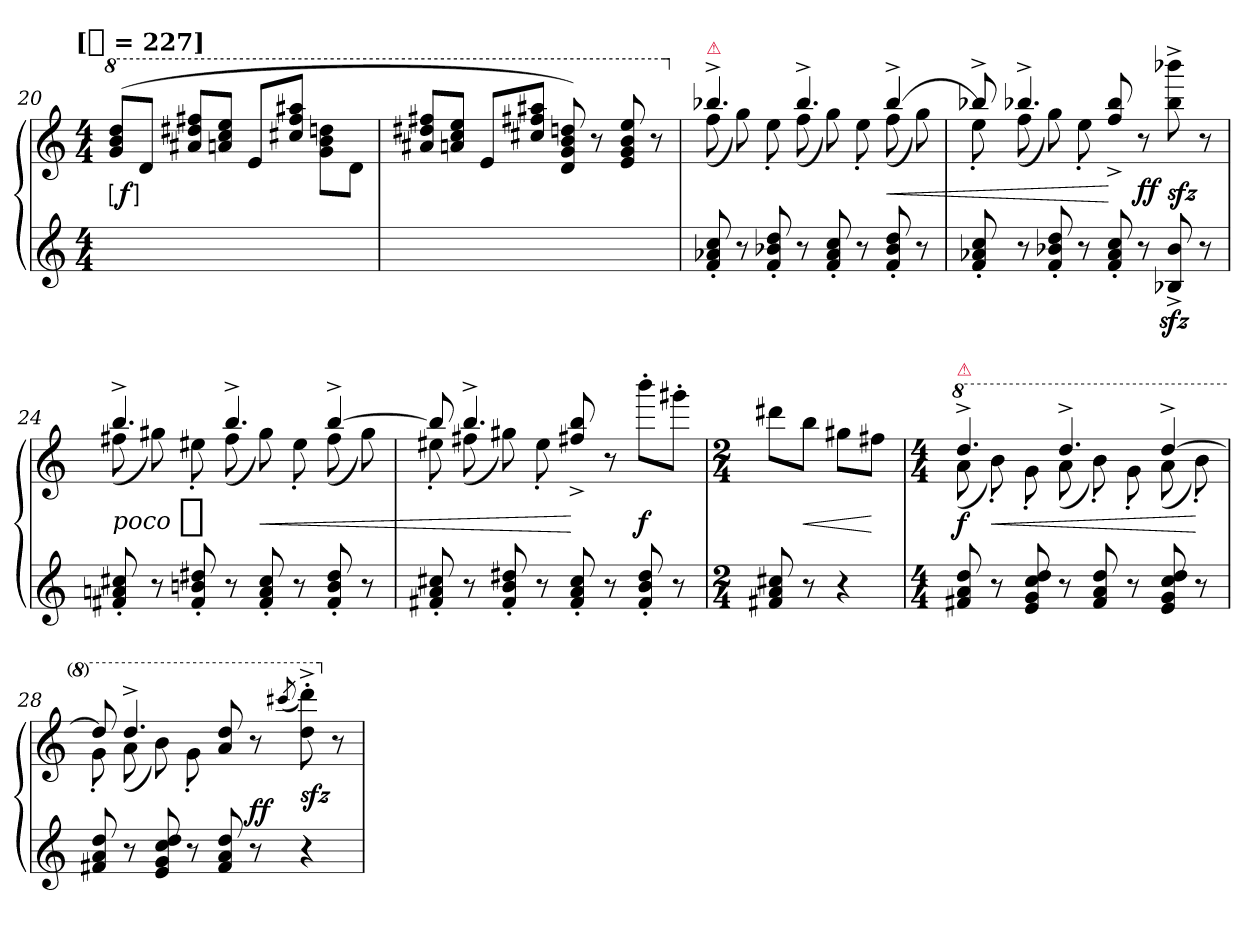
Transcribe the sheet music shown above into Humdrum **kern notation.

**kern	**kern	**dynam
*part1	*part1	*part1
*staff2	*staff1	*staff1/2
*clefG2	*clefG2	*
*k[]	*k[]	*
*C:	*C:	*
!!LO:TX:omd:t=[[quarter] = 227]
*M4/4	*M4/4	*
*MM227	*MM227	*
*	*8va	*
=20	=20	=20
!	!	!LO:DY:ed=brack
4ryy	(>8gg/ 8bb/ 8ddd/L	f
.	8ddJ	.
4ryy	8aa#X/ 8ddd#X/ 8fff#X/L	.
.	8aani\ 8ccc\ 8eee\J	.
4ryy	8ee\L	.
.	8ccc#X/ 8fff#/ 8aaa#X/J	.
4ryy	8gg\ 8bb\ 8dddn\L	.
.	8ddJ	.
=21	=21	=21
4ryy	8aa#X/ 8ddd#X/ 8fff#X/L	.
.	8aani\ 8ccc\ 8eee\J	.
4ryy	8ee\L	.
.	8ccc#X/ 8fff#X/ 8aaa#X/J	.
2ryy	8dd 8gg 8bb 8dddn)	.
.	8r	.
.	8ee 8gg 8bb 8eee	.
.	8r	.
=22	=22	=22
*	*X8va	*
*	*^	*
!	!LO:TX:a:color=crimson:t=⚠	!	!
8f' 8a-X' 8cc'	4.bb-X^	(8ff	.
8r	.	8gg)	.
8f' 8b-X' 8dd'	.	8ee'	.
8r	4.bb-^	(8ff	.
8f' 8a-' 8cc'	.	8gg)	.
8r	.	8ee'	.
8f' 8b-' 8dd'	[4bb-^	(8ff	<
8r	.	8gg)	.
=23	=23	=23	=23
8f' 8a-X' 8cc'	8bb-X^]	8ee'	.
8r	4.bb-X^	(8ff	.
8f' 8b-X' 8dd'	.	8gg)	.
8r	.	8ee'	.
8f' 8a-' 8cc'	8ryy	8ff^>/ 8bb-^>/	[
!	!	!	!LO:DY:a=2
8r	8r	8ryy	ff
8B-Xzz^> 8b-zz^>	8bb-^ 8bbb-X^	4ryy	sfz
8r	8r	.	.
=24	=24	=24	=24
!	!	!	!LO:DY:t=poco %s
8f#X' 8an' 8cc#X'	4.bb^	(8ff#X	f
8r	.	8gg#X)	.
8f#' 8bn' 8dd#X'	.	8ee#X'	.
8r	4.bb^	(8ff#	.
8f#' 8a' 8cc#'	.	8gg#)	<
8r	.	8ee#'	.
8f#' 8b' 8dd#'	[4bb^	(8ff#	.
8r	.	8gg#)	.
=25	=25	=25	=25
8f#X' 8a' 8cc#X'	8bb]	8ee#X'	.
8r	4.bb^	(8ff#X	.
8f#' 8b' 8dd#X'	.	8gg#X)	.
8r	.	8ee#'	.
8f#' 8a' 8cc#'	8ff#X^>/ 8bb^>/	2ryy	[
8r	8r	.	.
8f#' 8b' 8dd#'	8bbb'L	.	f
8r	8ggg#X'J	.	.
*	*v	*v	*
=26	=26	=26
*M2/4	*M2/4	*
8f#X 8a 8cc#X	8ddd#XL	.
8r	8bbJ	<
4r	8gg#XL	.
.	8ff#XJ	[
=27	=27	=27
*M4/4	*M4/4	*
*	*8va	*
*	*^	*
!	!LO:TX:a:color=crimson:t=⚠	!	!
8f#X 8a 8dd	4.ddd^	(8aa	f
8r	.	8bb')	<
8e 8g 8cc 8dd	.	8gg'	.
8r	4.ddd^	(8aa	.
8f# 8a 8dd	.	8bb')	.
8r	.	8gg'	.
8e 8g 8cc 8dd	[4ddd^	(8aa	.
8r	.	8bb')	[
=28	=28	=28	=28
8f#X 8a 8dd	8ddd]	8gg'	.
8r	4.ddd^	(8aa	.
8e 8g 8cc 8dd	.	8bb)	.
8r	.	8gg'	.
8f# 8a 8dd	8aa/ 8ddd/	2ryy	.
!	!	!	!LO:DY:a=2
8r	8r	.	ff
.	(<8qcccc#X/	.	.
4r	8ddd'^ 8dddd'^)	.	sfz
*	*X8va	*	*
.	8r	.	.
*	*v	*v	*
=	=	=
*-	*-	*-
